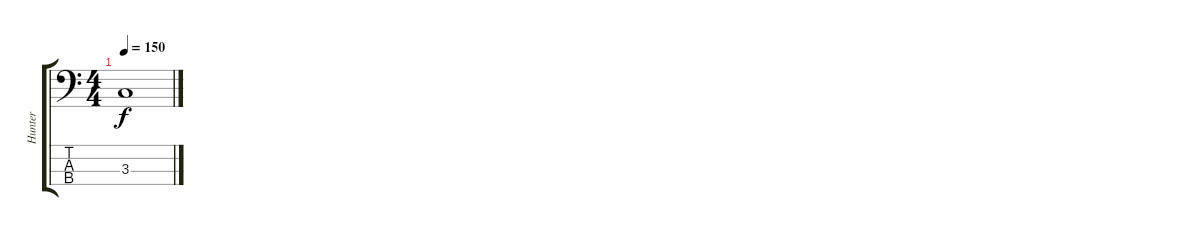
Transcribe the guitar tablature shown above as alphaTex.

\track ("Hunter" "Hunter") {instrument electricbasspick}
\staff {score tabs}
\tuning (G2 D2 A1 E1) {hide}
\ts (4 4)
\tempo 150
\clef f4
\ks c
3.3{t}.1{dy f}
